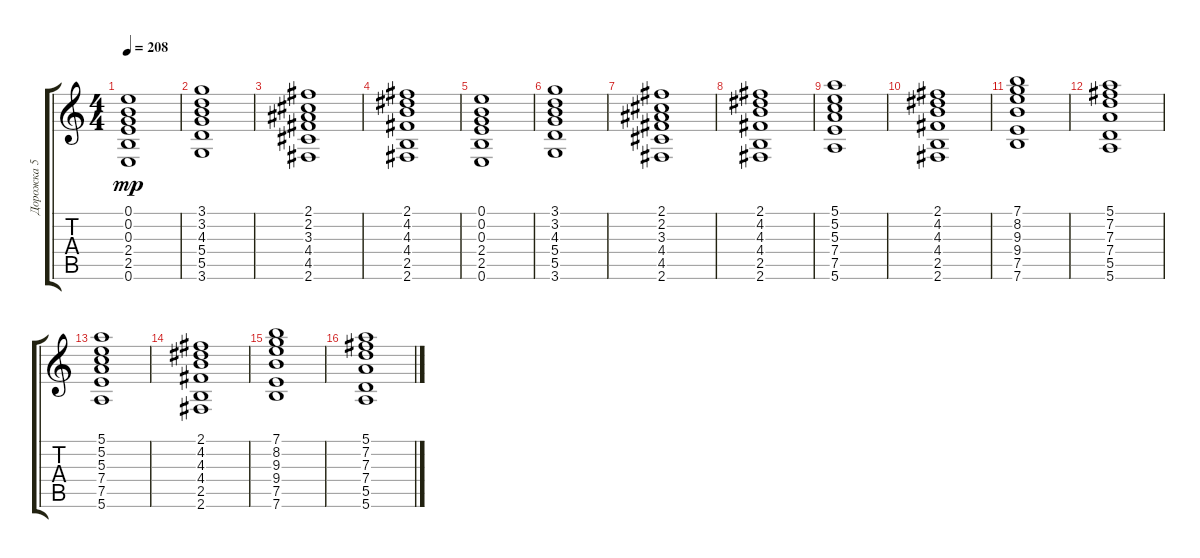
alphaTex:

\track ("Дорожка 5" "Дорожка 5") {instrument distortionguitar}
\staff {score tabs}
\tuning (E4 B3 G3 D3 A2 E2) {hide}
\ts (4 4)
\tempo 208
\clef g2
\ks c
(0.1 0.2 0.3 2.4 2.5 0.6).1{dy mp} |
(3.1 3.2 4.3 5.4 5.5 3.6).1 |
(2.1 2.2 3.3 4.4 4.5 2.6).1 |
(2.1 4.2 4.3 4.4 2.5 2.6).1 |
(0.1 0.2 0.3 2.4 2.5 0.6).1 |
(3.1 3.2 4.3 5.4 5.5 3.6).1 |
(2.1 2.2 3.3 4.4 4.5 2.6).1 |
(2.1 4.2 4.3 4.4 2.5 2.6).1 |
(5.1 5.2 5.3 7.4 7.5 5.6).1 |
(2.1 4.2 4.3 4.4 2.5 2.6).1 |
(7.1 8.2 9.3 9.4 7.5 7.6).1 |
(5.1 7.2 7.3 7.4 5.5 5.6).1 |
(5.1 5.2 5.3 7.4 7.5 5.6).1 |
(2.1 4.2 4.3 4.4 2.5 2.6).1 |
(7.1 8.2 9.3 9.4 7.5 7.6).1 |
(5.1 7.2 7.3 7.4 5.5 5.6).1
